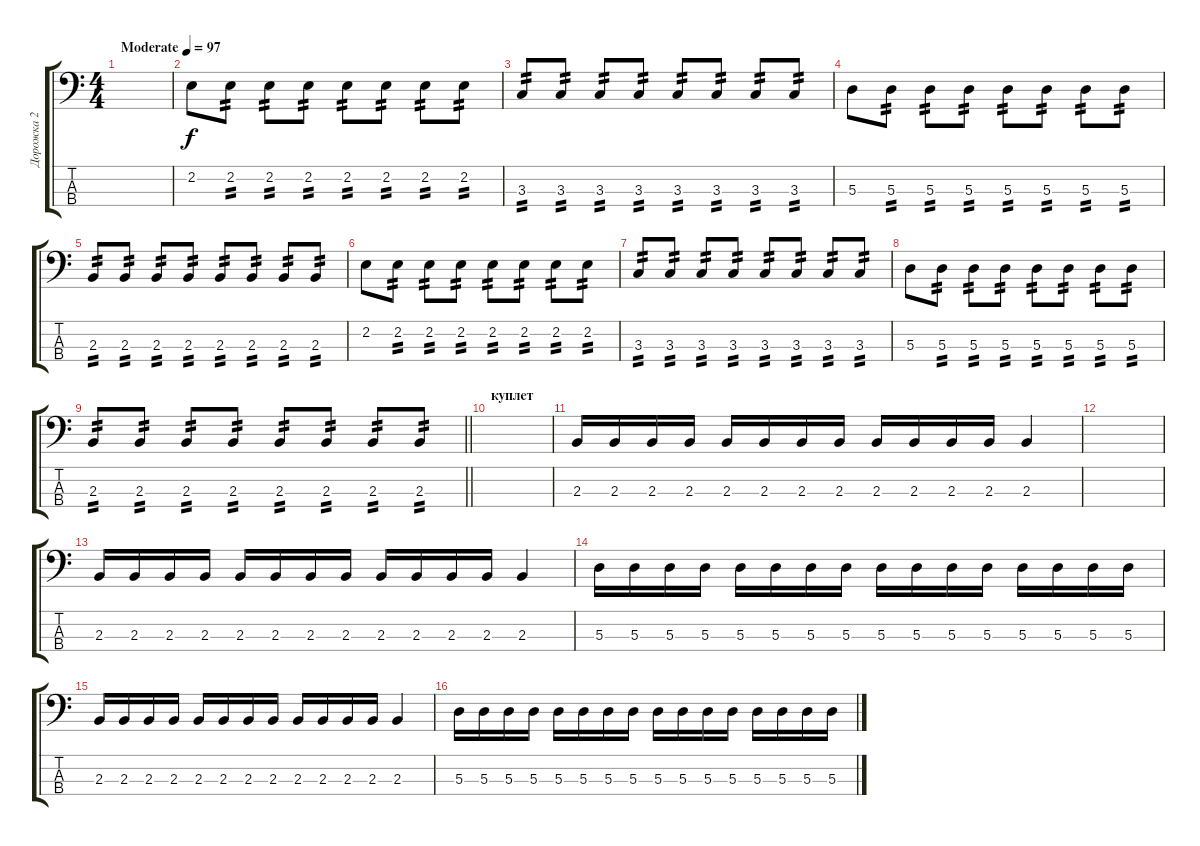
\track ("Дорожка 2" "Дорожка 2") {instrument electricbassfinger}
\staff {score tabs}
\tuning (G2 D2 A1 E1) {hide}
\ts (4 4)
\tempo (97 "Moderate")
\clef f4
\ks c
|
2.2.8 2.2.8{tp 2} 2.2.8{tp 2} 2.2.8{tp 2} 2.2.8{tp 2} 2.2.8{tp 2} 2.2.8{tp 2} 2.2.8{tp 2} |
3.3.8{tp 2} 3.3.8{tp 2} 3.3.8{tp 2} 3.3.8{tp 2} 3.3.8{tp 2} 3.3.8{tp 2} 3.3.8{tp 2} 3.3.8{tp 2} |
5.3.8 5.3.8{tp 2} 5.3.8{tp 2} 5.3.8{tp 2} 5.3.8{tp 2} 5.3.8{tp 2} 5.3.8{tp 2} 5.3.8{tp 2} |
2.3.8{tp 2} 2.3.8{tp 2} 2.3.8{tp 2} 2.3.8{tp 2} 2.3.8{tp 2} 2.3.8{tp 2} 2.3.8{tp 2} 2.3.8{tp 2} |
2.2.8 2.2.8{tp 2} 2.2.8{tp 2} 2.2.8{tp 2} 2.2.8{tp 2} 2.2.8{tp 2} 2.2.8{tp 2} 2.2.8{tp 2} |
3.3.8{tp 2} 3.3.8{tp 2} 3.3.8{tp 2} 3.3.8{tp 2} 3.3.8{tp 2} 3.3.8{tp 2} 3.3.8{tp 2} 3.3.8{tp 2} |
5.3.8 5.3.8{tp 2} 5.3.8{tp 2} 5.3.8{tp 2} 5.3.8{tp 2} 5.3.8{tp 2} 5.3.8{tp 2} 5.3.8{tp 2} |
\barLineRight lightlight
2.3.8{tp 2} 2.3.8{tp 2} 2.3.8{tp 2} 2.3.8{tp 2} 2.3.8{tp 2} 2.3.8{tp 2} 2.3.8{tp 2} 2.3.8{tp 2} |
\section ("" "куплет")
|
2.3.16 2.3.16 2.3.16 2.3.16 2.3.16 2.3.16 2.3.16 2.3.16 2.3.16 2.3.16 2.3.16 2.3.16 2.3.4 |
|
2.3.16 2.3.16 2.3.16 2.3.16 2.3.16 2.3.16 2.3.16 2.3.16 2.3.16 2.3.16 2.3.16 2.3.16 2.3.4 |
5.3.16 5.3.16 5.3.16 5.3.16 5.3.16 5.3.16 5.3.16 5.3.16 5.3.16 5.3.16 5.3.16 5.3.16 5.3.16 5.3.16 5.3.16 5.3.16 |
2.3.16 2.3.16 2.3.16 2.3.16 2.3.16 2.3.16 2.3.16 2.3.16 2.3.16 2.3.16 2.3.16 2.3.16 2.3.4 |
5.3.16 5.3.16 5.3.16 5.3.16 5.3.16 5.3.16 5.3.16 5.3.16 5.3.16 5.3.16 5.3.16 5.3.16 5.3.16 5.3.16 5.3.16 5.3.16
